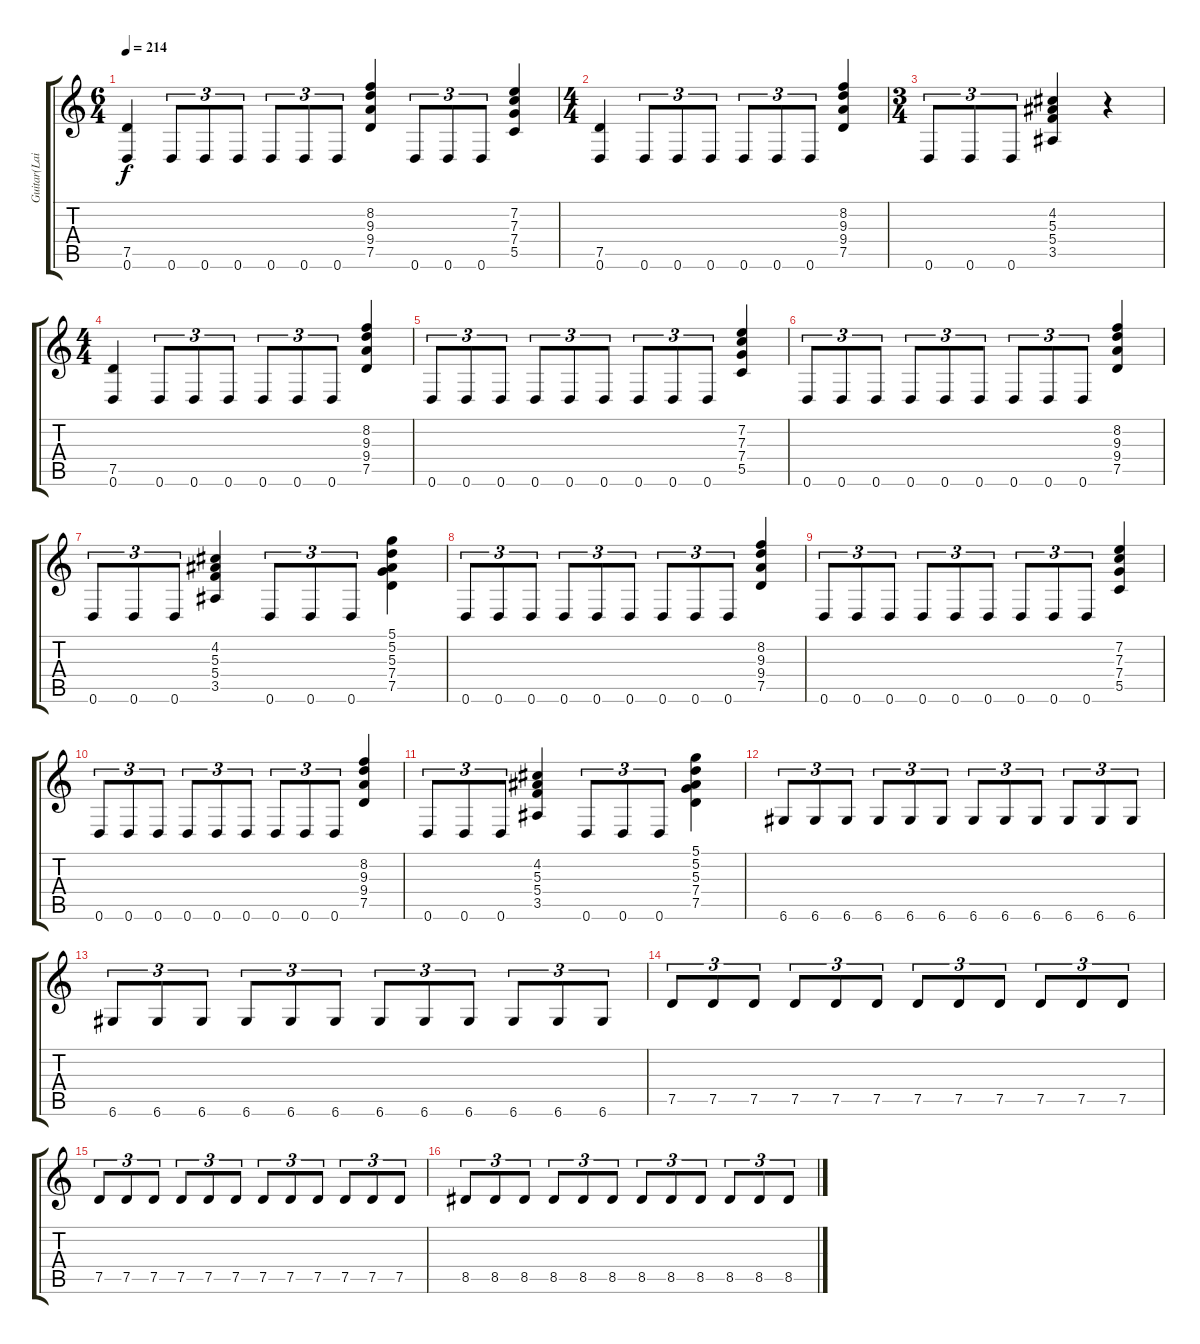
\track ("Guitar(Laiho)" "Guitar(Lai") {instrument distortionguitar}
\staff {score tabs}
\tuning (D4 A3 F3 C3 G2 D2) {hide}
\ts (6 4)
\tempo 214
\clef g2
\ks c
(7.5 0.6).4{dy f} 0.6.8{tu (3 2)} 0.6.8{tu (3 2)} 0.6.8{tu (3 2)} 0.6.8{tu (3 2)} 0.6.8{tu (3 2)} 0.6.8{tu (3 2)} (8.2 9.3 9.4 7.5).4 0.6.8{tu (3 2)} 0.6.8{tu (3 2)} 0.6.8{tu (3 2)} (7.2 7.3 7.4 5.5).4 |
\ts (4 4)
(7.5 0.6).4 0.6.8{tu (3 2)} 0.6.8{tu (3 2)} 0.6.8{tu (3 2)} 0.6.8{tu (3 2)} 0.6.8{tu (3 2)} 0.6.8{tu (3 2)} (8.2 9.3 9.4 7.5).4 |
\ts (3 4)
0.6.8{tu (3 2)} 0.6.8{tu (3 2)} 0.6.8{tu (3 2)} (4.2 5.3 5.4 3.5).4 r.4 |
\ts (4 4)
(7.5 0.6).4 0.6.8{tu (3 2)} 0.6.8{tu (3 2)} 0.6.8{tu (3 2)} 0.6.8{tu (3 2)} 0.6.8{tu (3 2)} 0.6.8{tu (3 2)} (8.2 9.3 9.4 7.5).4 |
0.6.8{tu (3 2)} 0.6.8{tu (3 2)} 0.6.8{tu (3 2)} 0.6.8{tu (3 2)} 0.6.8{tu (3 2)} 0.6.8{tu (3 2)} 0.6.8{tu (3 2)} 0.6.8{tu (3 2)} 0.6.8{tu (3 2)} (7.2 7.3 7.4 5.5).4 |
0.6.8{tu (3 2)} 0.6.8{tu (3 2)} 0.6.8{tu (3 2)} 0.6.8{tu (3 2)} 0.6.8{tu (3 2)} 0.6.8{tu (3 2)} 0.6.8{tu (3 2)} 0.6.8{tu (3 2)} 0.6.8{tu (3 2)} (8.2 9.3 9.4 7.5).4 |
0.6.8{tu (3 2)} 0.6.8{tu (3 2)} 0.6.8{tu (3 2)} (4.2 5.3 5.4 3.5).4 0.6.8{tu (3 2)} 0.6.8{tu (3 2)} 0.6.8{tu (3 2)} (5.1 5.2 5.3 7.4 7.5).4 |
0.6.8{tu (3 2)} 0.6.8{tu (3 2)} 0.6.8{tu (3 2)} 0.6.8{tu (3 2)} 0.6.8{tu (3 2)} 0.6.8{tu (3 2)} 0.6.8{tu (3 2)} 0.6.8{tu (3 2)} 0.6.8{tu (3 2)} (8.2 9.3 9.4 7.5).4 |
0.6.8{tu (3 2)} 0.6.8{tu (3 2)} 0.6.8{tu (3 2)} 0.6.8{tu (3 2)} 0.6.8{tu (3 2)} 0.6.8{tu (3 2)} 0.6.8{tu (3 2)} 0.6.8{tu (3 2)} 0.6.8{tu (3 2)} (7.2 7.3 7.4 5.5).4 |
0.6.8{tu (3 2)} 0.6.8{tu (3 2)} 0.6.8{tu (3 2)} 0.6.8{tu (3 2)} 0.6.8{tu (3 2)} 0.6.8{tu (3 2)} 0.6.8{tu (3 2)} 0.6.8{tu (3 2)} 0.6.8{tu (3 2)} (8.2 9.3 9.4 7.5).4 |
0.6.8{tu (3 2)} 0.6.8{tu (3 2)} 0.6.8{tu (3 2)} (4.2 5.3 5.4 3.5).4 0.6.8{tu (3 2)} 0.6.8{tu (3 2)} 0.6.8{tu (3 2)} (5.1 5.2 5.3 7.4 7.5).4 |
6.6.8{tu (3 2)} 6.6.8{tu (3 2)} 6.6.8{tu (3 2)} 6.6.8{tu (3 2)} 6.6.8{tu (3 2)} 6.6.8{tu (3 2)} 6.6.8{tu (3 2)} 6.6.8{tu (3 2)} 6.6.8{tu (3 2)} 6.6.8{tu (3 2)} 6.6.8{tu (3 2)} 6.6.8{tu (3 2)} |
6.6.8{tu (3 2)} 6.6.8{tu (3 2)} 6.6.8{tu (3 2)} 6.6.8{tu (3 2)} 6.6.8{tu (3 2)} 6.6.8{tu (3 2)} 6.6.8{tu (3 2)} 6.6.8{tu (3 2)} 6.6.8{tu (3 2)} 6.6.8{tu (3 2)} 6.6.8{tu (3 2)} 6.6.8{tu (3 2)} |
7.5.8{tu (3 2)} 7.5.8{tu (3 2)} 7.5.8{tu (3 2)} 7.5.8{tu (3 2)} 7.5.8{tu (3 2)} 7.5.8{tu (3 2)} 7.5.8{tu (3 2)} 7.5.8{tu (3 2)} 7.5.8{tu (3 2)} 7.5.8{tu (3 2)} 7.5.8{tu (3 2)} 7.5.8{tu (3 2)} |
7.5.8{tu (3 2)} 7.5.8{tu (3 2)} 7.5.8{tu (3 2)} 7.5.8{tu (3 2)} 7.5.8{tu (3 2)} 7.5.8{tu (3 2)} 7.5.8{tu (3 2)} 7.5.8{tu (3 2)} 7.5.8{tu (3 2)} 7.5.8{tu (3 2)} 7.5.8{tu (3 2)} 7.5.8{tu (3 2)} |
8.5.8{tu (3 2)} 8.5.8{tu (3 2)} 8.5.8{tu (3 2)} 8.5.8{tu (3 2)} 8.5.8{tu (3 2)} 8.5.8{tu (3 2)} 8.5.8{tu (3 2)} 8.5.8{tu (3 2)} 8.5.8{tu (3 2)} 8.5.8{tu (3 2)} 8.5.8{tu (3 2)} 8.5.8{tu (3 2)}
